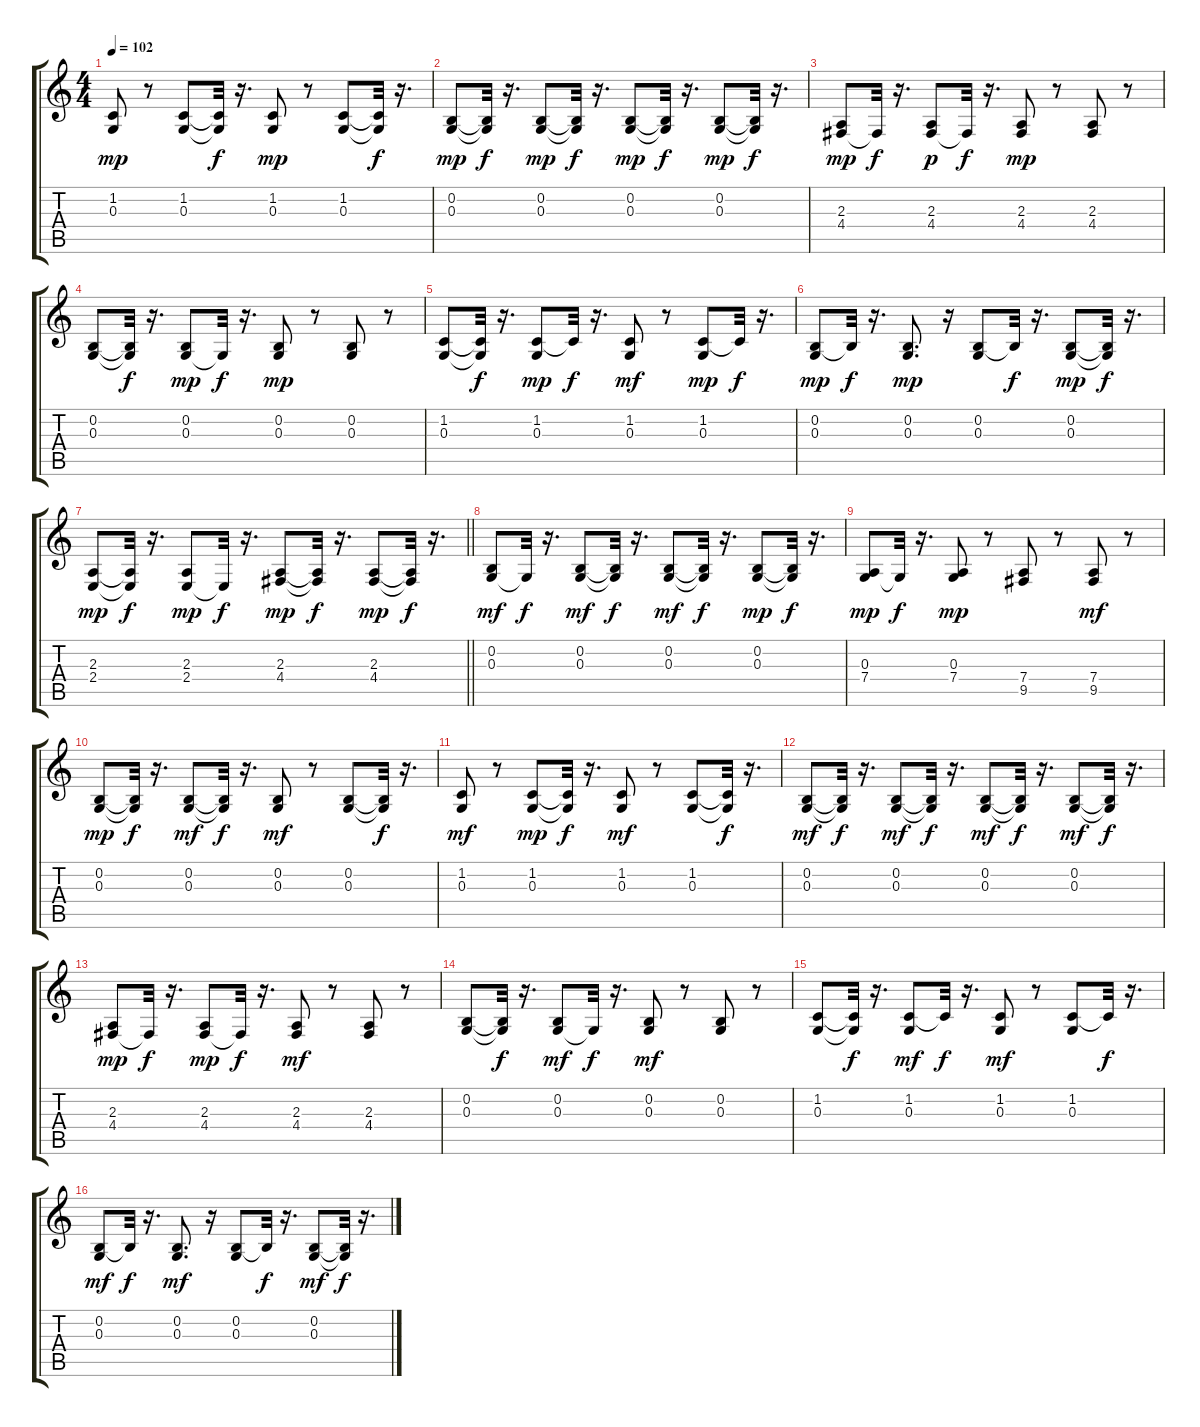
\track "" {instrument stringensemble1}
\staff {score tabs}
\tuning (E4 B3 G3 D3 A2 E2) {hide}
\ts (4 4)
\tempo 102
\clef g2
\ks c
(1.2 0.3).8{dy mp} r.8 (1.2 0.3).8 (1.2{t} 0.3{t}).32{dy f} r.16{d} (1.2 0.3).8{dy mp} r.8 (1.2 0.3).8 (1.2{t} 0.3{t}).32{dy f} r.16{d} |
(0.2 0.3).8{dy mp} (0.2{t} 0.3{t}).32{dy f} r.16{d} (0.2 0.3).8{dy mp} (0.2{t} 0.3{t}).32{dy f} r.16{d} (0.2 0.3).8{dy mp} (0.2{t} 0.3{t}).32{dy f} r.16{d} (0.2 0.3).8{dy mp} (0.2{t} 0.3{t}).32{dy f} r.16{d} |
(2.3 4.4).8{dy mp} 4.4{t}.32{dy f} r.16{d} (2.3 4.4).8{dy p} 4.4{t}.32{dy f} r.16{d} (2.3 4.4).8{dy mp} r.8 (2.3 4.4).8 r.8 |
(0.2 0.3).8 (0.2{t} 0.3{t}).32{dy f} r.16{d} (0.2 0.3).8{dy mp} 0.3{t}.32{dy f} r.16{d} (0.2 0.3).8{dy mp} r.8 (0.2 0.3).8 r.8 |
(1.2 0.3).8 (1.2{t} 0.3{t}).32{dy f} r.16{d} (1.2 0.3).8{dy mp} 1.2{t}.32{dy f} r.16{d} (1.2 0.3).8{dy mf} r.8 (1.2 0.3).8{dy mp} 1.2{t}.32{dy f} r.16{d} |
(0.2 0.3).8{dy mp} 0.2{t}.32{dy f} r.16{d} (0.2 0.3).8{d dy mp} r.16 (0.2 0.3).8 0.2{t}.32{dy f} r.16{d} (0.2 0.3).8{dy mp} (0.2{t} 0.3{t}).32{dy f} r.16{d} |
\barLineRight lightlight
(2.3 2.4).8{dy mp} (2.3{t} 2.4{t}).32{dy f} r.16{d} (2.3 2.4).8{dy mp} 2.4{t}.32{dy f} r.16{d} (2.3 4.4).8{dy mp} (2.3{t} 4.4{t}).32{dy f} r.16{d} (2.3 4.4).8{dy mp} (2.3{t} 4.4{t}).32{dy f} r.16{d} |
(0.2 0.3).8{dy mf} 0.3{t}.32{dy f} r.16{d} (0.2 0.3).8{dy mf} (0.2{t} 0.3{t}).32{dy f} r.16{d} (0.2 0.3).8{dy mf} (0.2{t} 0.3{t}).32{dy f} r.16{d} (0.2 0.3).8{dy mp} (0.2{t} 0.3{t}).32{dy f} r.16{d} |
(0.3 7.4).8{dy mp} 0.3{t}.32{dy f} r.16{d} (0.3 7.4).8{dy mp} r.8 (7.4 9.5).8 r.8 (7.4 9.5).8{dy mf} r.8 |
(0.2 0.3).8{dy mp} (0.2{t} 0.3{t}).32{dy f} r.16{d} (0.2 0.3).8{dy mf} (0.2{t} 0.3{t}).32{dy f} r.16{d} (0.2 0.3).8{dy mf} r.8 (0.2 0.3).8 (0.2{t} 0.3{t}).32{dy f} r.16{d} |
(1.2 0.3).8{dy mf} r.8 (1.2 0.3).8{dy mp} (1.2{t} 0.3{t}).32{dy f} r.16{d} (1.2 0.3).8{dy mf} r.8 (1.2 0.3).8 (1.2{t} 0.3{t}).32{dy f} r.16{d} |
(0.2 0.3).8{dy mf} (0.2{t} 0.3{t}).32{dy f} r.16{d} (0.2 0.3).8{dy mf} (0.2{t} 0.3{t}).32{dy f} r.16{d} (0.2 0.3).8{dy mf} (0.2{t} 0.3{t}).32{dy f} r.16{d} (0.2 0.3).8{dy mf} (0.2{t} 0.3{t}).32{dy f} r.16{d} |
(2.3 4.4).8{dy mp} 4.4{t}.32{dy f} r.16{d} (2.3 4.4).8{dy mp} 4.4{t}.32{dy f} r.16{d} (2.3 4.4).8{dy mf} r.8 (2.3 4.4).8 r.8 |
(0.2 0.3).8 (0.2{t} 0.3{t}).32{dy f} r.16{d} (0.2 0.3).8{dy mf} 0.3{t}.32{dy f} r.16{d} (0.2 0.3).8{dy mf} r.8 (0.2 0.3).8 r.8 |
(1.2 0.3).8 (1.2{t} 0.3{t}).32{dy f} r.16{d} (1.2 0.3).8{dy mf} 1.2{t}.32{dy f} r.16{d} (1.2 0.3).8{dy mf} r.8 (1.2 0.3).8 1.2{t}.32{dy f} r.16{d} |
(0.2 0.3).8{dy mf} 0.2{t}.32{dy f} r.16{d} (0.2 0.3).8{d dy mf} r.16 (0.2 0.3).8 0.2{t}.32{dy f} r.16{d} (0.2 0.3).8{dy mf} (0.2{t} 0.3{t}).32{dy f} r.16{d}
